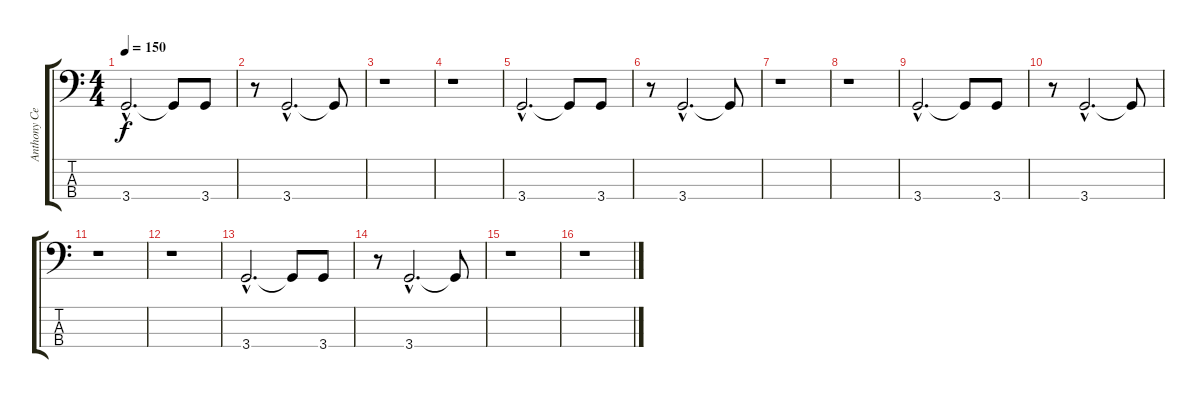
\track ("Anthony Celestino - Bass" "Anthony Ce") {instrument electricbassfinger}
\staff {score tabs}
\tuning (G2 D2 A1 E1) {hide}
\ts (4 4)
\tempo 150
\clef f4
\ks c
3.4{hac}.2{d dy f} 3.4{t}.8 3.4.8 |
r.8 3.4{hac}.2{d} 3.4{t}.8 |
r.1 |
r.1 |
3.4{hac}.2{d} 3.4{t}.8 3.4.8 |
r.8 3.4{hac}.2{d} 3.4{t}.8 |
r.1 |
r.1 |
3.4{hac}.2{d} 3.4{t}.8 3.4.8 |
r.8 3.4{hac}.2{d} 3.4{t}.8 |
r.1 |
r.1 |
3.4{hac}.2{d} 3.4{t}.8 3.4.8 |
r.8 3.4{hac}.2{d} 3.4{t}.8 |
r.1 |
r.1
